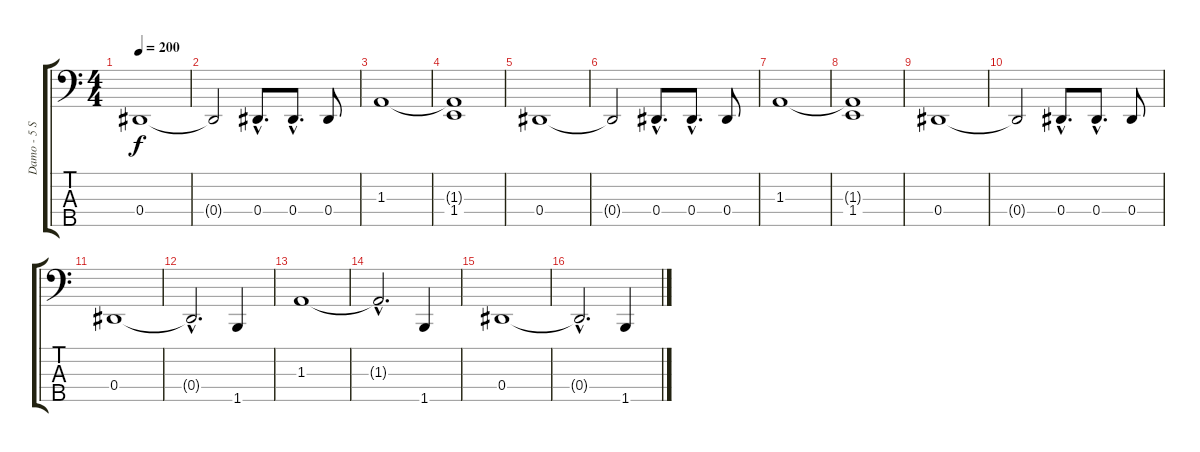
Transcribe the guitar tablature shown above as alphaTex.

\track ("Damo - 5 String Bass" "Damo - 5 S") {instrument electricbasspick}
\staff {score tabs}
\tuning (Gb2 Db2 Ab1 Eb1 Bb0) {hide}
\ts (4 4)
\tempo 200
\clef f4
\ks c
0.4.1{dy f} |
0.4{t}.2 0.4{hac}.8{d} 0.4{hac}.8{d} 0.4.8 |
1.3.1 |
(1.3{t} 1.4).1 |
0.4.1 |
0.4{t}.2 0.4{hac}.8{d} 0.4{hac}.8{d} 0.4.8 |
1.3.1 |
(1.3{t} 1.4).1 |
0.4.1 |
0.4{t}.2 0.4{hac}.8{d} 0.4{hac}.8{d} 0.4.8 |
0.4.1 |
0.4{hac t}.2{d} 1.5.4 |
1.3.1 |
1.3{hac t}.2{d} 1.5.4 |
0.4.1 |
0.4{hac t}.2{d} 1.5.4
